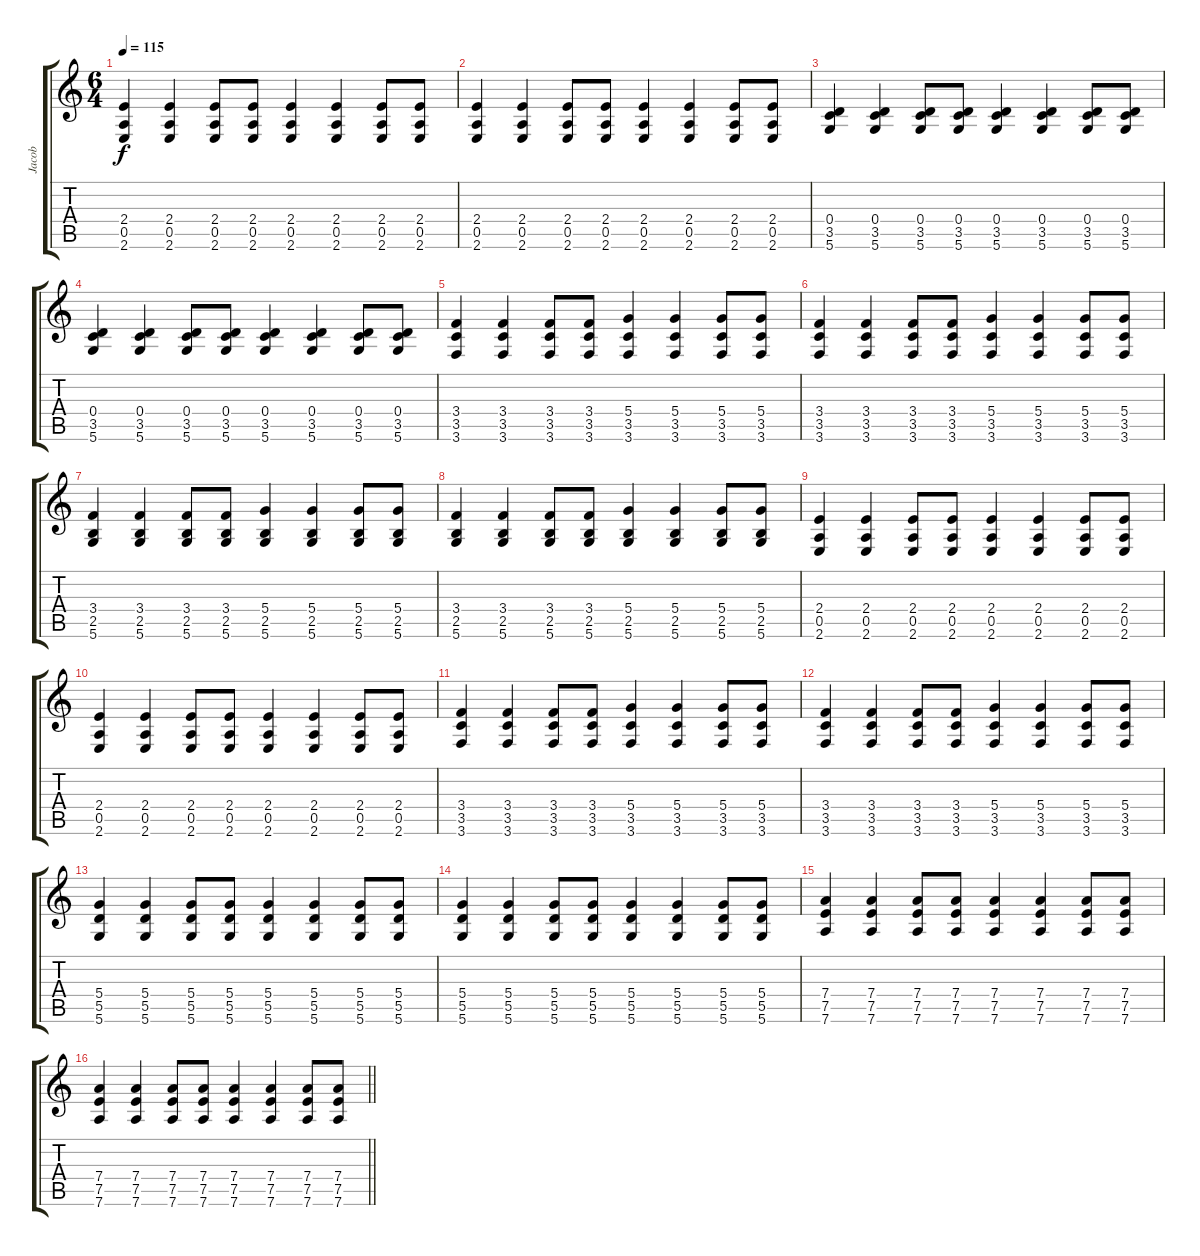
\track ("Jacob" "Jacob") {instrument electricguitarjazz}
\staff {score tabs}
\tuning (E4 B3 G3 D3 A2 D2) {hide}
\ts (6 4)
\tempo 115
\clef g2
\ks c
(2.4 0.5 2.6).4{dy f} (2.4 0.5 2.6).4 (2.4 0.5 2.6).8 (2.4 0.5 2.6).8 (2.4 0.5 2.6).4 (2.4 0.5 2.6).4 (2.4 0.5 2.6).8 (2.4 0.5 2.6).8 |
(2.4 0.5 2.6).4 (2.4 0.5 2.6).4 (2.4 0.5 2.6).8 (2.4 0.5 2.6).8 (2.4 0.5 2.6).4 (2.4 0.5 2.6).4 (2.4 0.5 2.6).8 (2.4 0.5 2.6).8 |
(0.4 3.5 5.6).4 (0.4 3.5 5.6).4 (0.4 3.5 5.6).8 (0.4 3.5 5.6).8 (0.4 3.5 5.6).4 (0.4 3.5 5.6).4 (0.4 3.5 5.6).8 (0.4 3.5 5.6).8 |
(0.4 3.5 5.6).4 (0.4 3.5 5.6).4 (0.4 3.5 5.6).8 (0.4 3.5 5.6).8 (0.4 3.5 5.6).4 (0.4 3.5 5.6).4 (0.4 3.5 5.6).8 (0.4 3.5 5.6).8 |
(3.4 3.5 3.6).4 (3.4 3.5 3.6).4 (3.4 3.5 3.6).8 (3.4 3.5 3.6).8 (5.4 3.5 3.6).4 (5.4 3.5 3.6).4 (5.4 3.5 3.6).8 (5.4 3.5 3.6).8 |
(3.4 3.5 3.6).4 (3.4 3.5 3.6).4 (3.4 3.5 3.6).8 (3.4 3.5 3.6).8 (5.4 3.5 3.6).4 (5.4 3.5 3.6).4 (5.4 3.5 3.6).8 (5.4 3.5 3.6).8 |
(3.4 2.5 5.6).4 (3.4 2.5 5.6).4 (3.4 2.5 5.6).8 (3.4 2.5 5.6).8 (5.4 2.5 5.6).4 (5.4 2.5 5.6).4 (5.4 2.5 5.6).8 (5.4 2.5 5.6).8 |
(3.4 2.5 5.6).4 (3.4 2.5 5.6).4 (3.4 2.5 5.6).8 (3.4 2.5 5.6).8 (5.4 2.5 5.6).4 (5.4 2.5 5.6).4 (5.4 2.5 5.6).8 (5.4 2.5 5.6).8 |
(2.4 0.5 2.6).4 (2.4 0.5 2.6).4 (2.4 0.5 2.6).8 (2.4 0.5 2.6).8 (2.4 0.5 2.6).4 (2.4 0.5 2.6).4 (2.4 0.5 2.6).8 (2.4 0.5 2.6).8 |
(2.4 0.5 2.6).4 (2.4 0.5 2.6).4 (2.4 0.5 2.6).8 (2.4 0.5 2.6).8 (2.4 0.5 2.6).4 (2.4 0.5 2.6).4 (2.4 0.5 2.6).8 (2.4 0.5 2.6).8 |
(3.4 3.5 3.6).4 (3.4 3.5 3.6).4 (3.4 3.5 3.6).8 (3.4 3.5 3.6).8 (5.4 3.5 3.6).4 (5.4 3.5 3.6).4 (5.4 3.5 3.6).8 (5.4 3.5 3.6).8 |
(3.4 3.5 3.6).4 (3.4 3.5 3.6).4 (3.4 3.5 3.6).8 (3.4 3.5 3.6).8 (5.4 3.5 3.6).4 (5.4 3.5 3.6).4 (5.4 3.5 3.6).8 (5.4 3.5 3.6).8 |
(5.4 5.5 5.6).4 (5.4 5.5 5.6).4 (5.4 5.5 5.6).8 (5.4 5.5 5.6).8 (5.4 5.5 5.6).4 (5.4 5.5 5.6).4 (5.4 5.5 5.6).8 (5.4 5.5 5.6).8 |
(5.4 5.5 5.6).4 (5.4 5.5 5.6).4 (5.4 5.5 5.6).8 (5.4 5.5 5.6).8 (5.4 5.5 5.6).4 (5.4 5.5 5.6).4 (5.4 5.5 5.6).8 (5.4 5.5 5.6).8 |
(7.4 7.5 7.6).4 (7.4 7.5 7.6).4 (7.4 7.5 7.6).8 (7.4 7.5 7.6).8 (7.4 7.5 7.6).4 (7.4 7.5 7.6).4 (7.4 7.5 7.6).8 (7.4 7.5 7.6).8 |
\barLineRight lightlight
(7.4 7.5 7.6).4 (7.4 7.5 7.6).4 (7.4 7.5 7.6).8 (7.4 7.5 7.6).8 (7.4 7.5 7.6).4 (7.4 7.5 7.6).4 (7.4 7.5 7.6).8 (7.4 7.5 7.6).8
